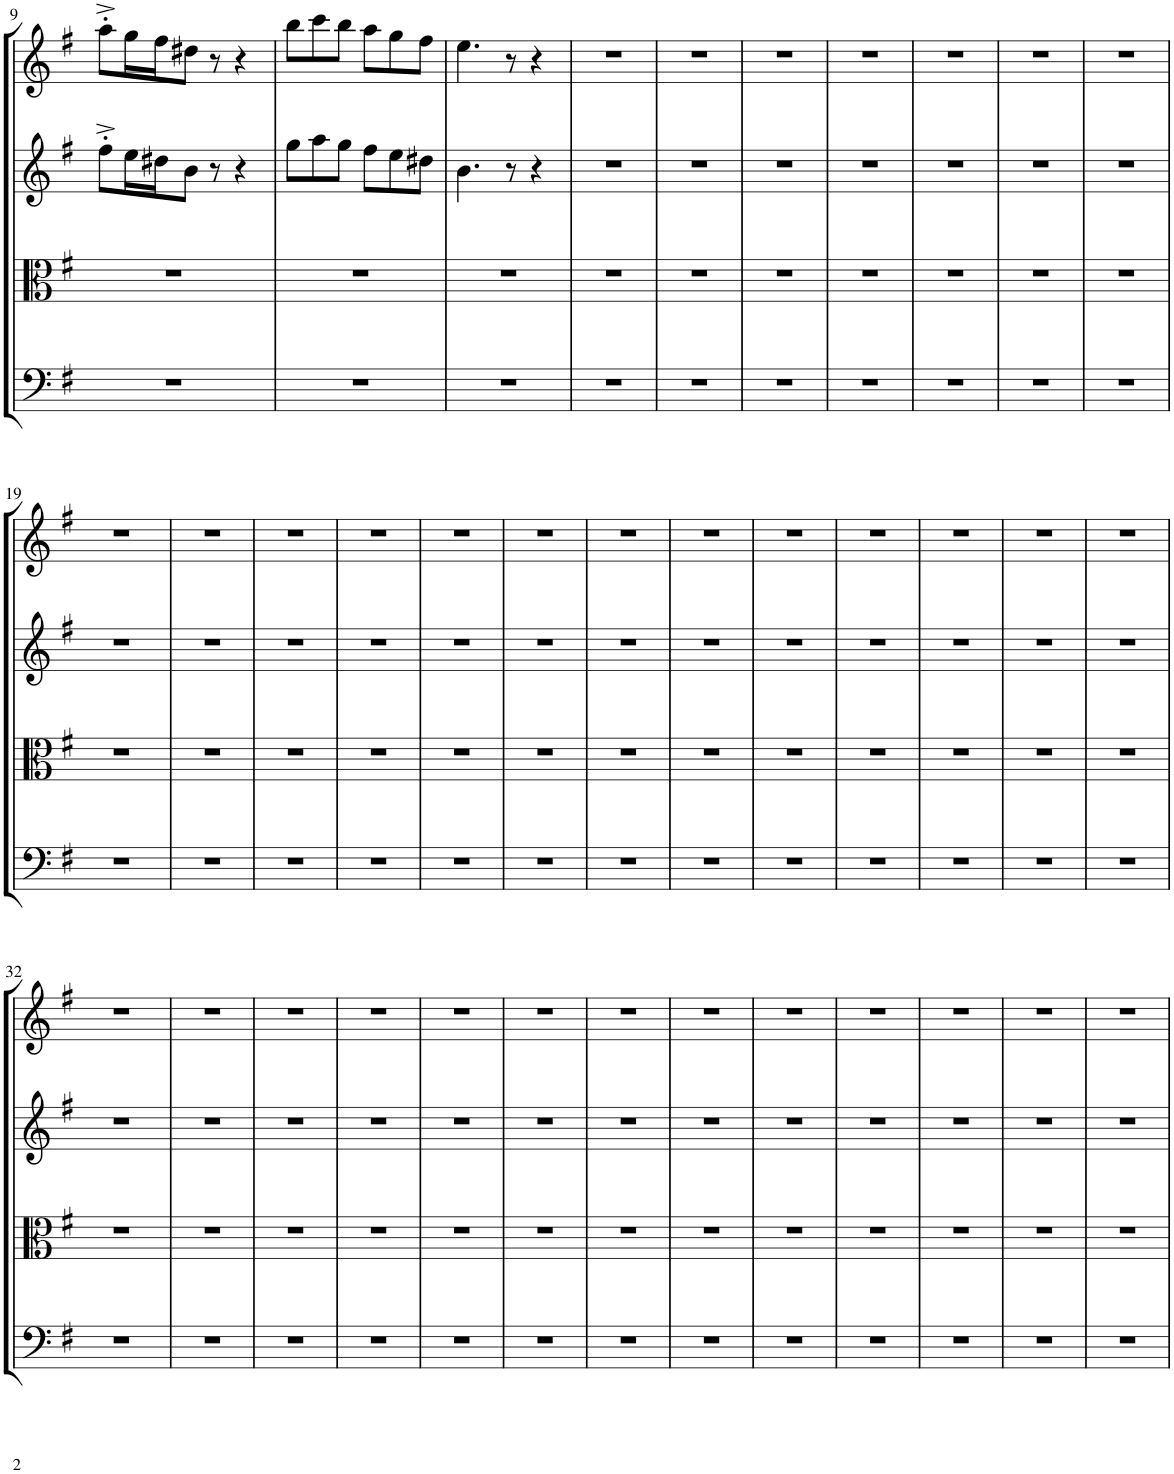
**kern	**kern	**kern	**kern
*part4	*part3	*part2	*part1
*staff4	*staff3	*staff2	*staff1
*I"Violoncello	*I"Viola	*I"Violin II	*I"Violin I
*I'Vc	*I'Vla	*I'Vln	*I'Vln
!!LO:PB:g=z
*clefF4	*clefC3	*clefG2	*clefG2
*k[f#]	*k[f#]	*k[f#]	*k[f#]
*M6/8	*M6/8	*M6/8	*M6/8
=9	=9	=9	=9
2.r	2.r	8ff#'^\L	8aa'^\L
.	.	16ee\L	16gg\L
.	.	16dd#X\J	16ff#\J
.	.	8b\J	8dd#X\J
.	.	8r	8r
.	.	4r	4r
=10	=10	=10	=10
2.r	2.r	8gg\L	8bb\L
.	.	8aa\	8ccc\
.	.	8gg\J	8bb\J
.	.	8ff#\L	8aa\L
.	.	8ee\	8gg\
.	.	8dd#X\J	8ff#\J
=11	=11	=11	=11
2.r	2.r	4.b\	4.ee\
.	.	8r	8r
.	.	4r	4r
=12	=12	=12	=12
2.r	2.r	2.r	2.r
=13	=13	=13	=13
2.r	2.r	2.r	2.r
=14	=14	=14	=14
2.r	2.r	2.r	2.r
=15	=15	=15	=15
2.r	2.r	2.r	2.r
=16	=16	=16	=16
2.r	2.r	2.r	2.r
=17	=17	=17	=17
2.r	2.r	2.r	2.r
=18	=18	=18	=18
2.r	2.r	2.r	2.r
!!LO:LB:g=z
=19	=19	=19	=19
2.r	2.r	2.r	2.r
=20	=20	=20	=20
2.r	2.r	2.r	2.r
=21	=21	=21	=21
2.r	2.r	2.r	2.r
=22	=22	=22	=22
2.r	2.r	2.r	2.r
=23	=23	=23	=23
2.r	2.r	2.r	2.r
=24	=24	=24	=24
2.r	2.r	2.r	2.r
=25	=25	=25	=25
2.r	2.r	2.r	2.r
=26	=26	=26	=26
2.r	2.r	2.r	2.r
=27	=27	=27	=27
2.r	2.r	2.r	2.r
=28	=28	=28	=28
2.r	2.r	2.r	2.r
=29	=29	=29	=29
2.r	2.r	2.r	2.r
=30	=30	=30	=30
2.r	2.r	2.r	2.r
=31	=31	=31	=31
2.r	2.r	2.r	2.r
!!LO:LB:g=z
=32	=32	=32	=32
2.r	2.r	2.r	2.r
=33	=33	=33	=33
2.r	2.r	2.r	2.r
=34	=34	=34	=34
2.r	2.r	2.r	2.r
=35	=35	=35	=35
2.r	2.r	2.r	2.r
=36	=36	=36	=36
2.r	2.r	2.r	2.r
=37	=37	=37	=37
2.r	2.r	2.r	2.r
=38	=38	=38	=38
2.r	2.r	2.r	2.r
=39	=39	=39	=39
2.r	2.r	2.r	2.r
=40	=40	=40	=40
2.r	2.r	2.r	2.r
=41	=41	=41	=41
2.r	2.r	2.r	2.r
=42	=42	=42	=42
2.r	2.r	2.r	2.r
=43	=43	=43	=43
2.r	2.r	2.r	2.r
=44	=44	=44	=44
2.r	2.r	2.r	2.r
=	=	=	=
*-	*-	*-	*-
